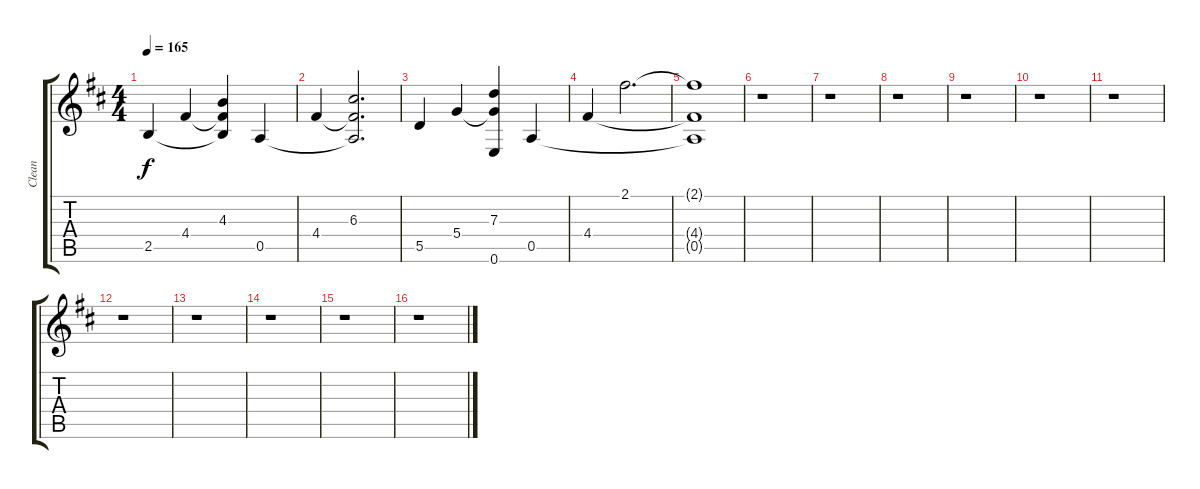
\track ("Clean" "Clean") {instrument acousticguitarsteel}
\staff {score tabs}
\tuning (E4 B3 G3 D3 A2 E2) {hide}
\ts (4 4)
\tempo 165
\clef g2
\ks bminor
2.5.4{dy f} 4.4.4 (4.3 4.4{t} 2.5{t}).4 0.5.4 |
4.4.4 (6.3 4.4{t} 0.5{t}).2{d} |
5.5.4 5.4.4 (7.3 5.4{t} 0.6).4 0.5.4 |
4.4.4 2.1.2{d} |
(2.1{t} 4.4{t} 0.5{t}).1 |
r.1 |
r.1 |
r.1 |
r.1 |
r.1 |
r.1 |
r.1 |
r.1 |
r.1 |
r.1 |
r.1
